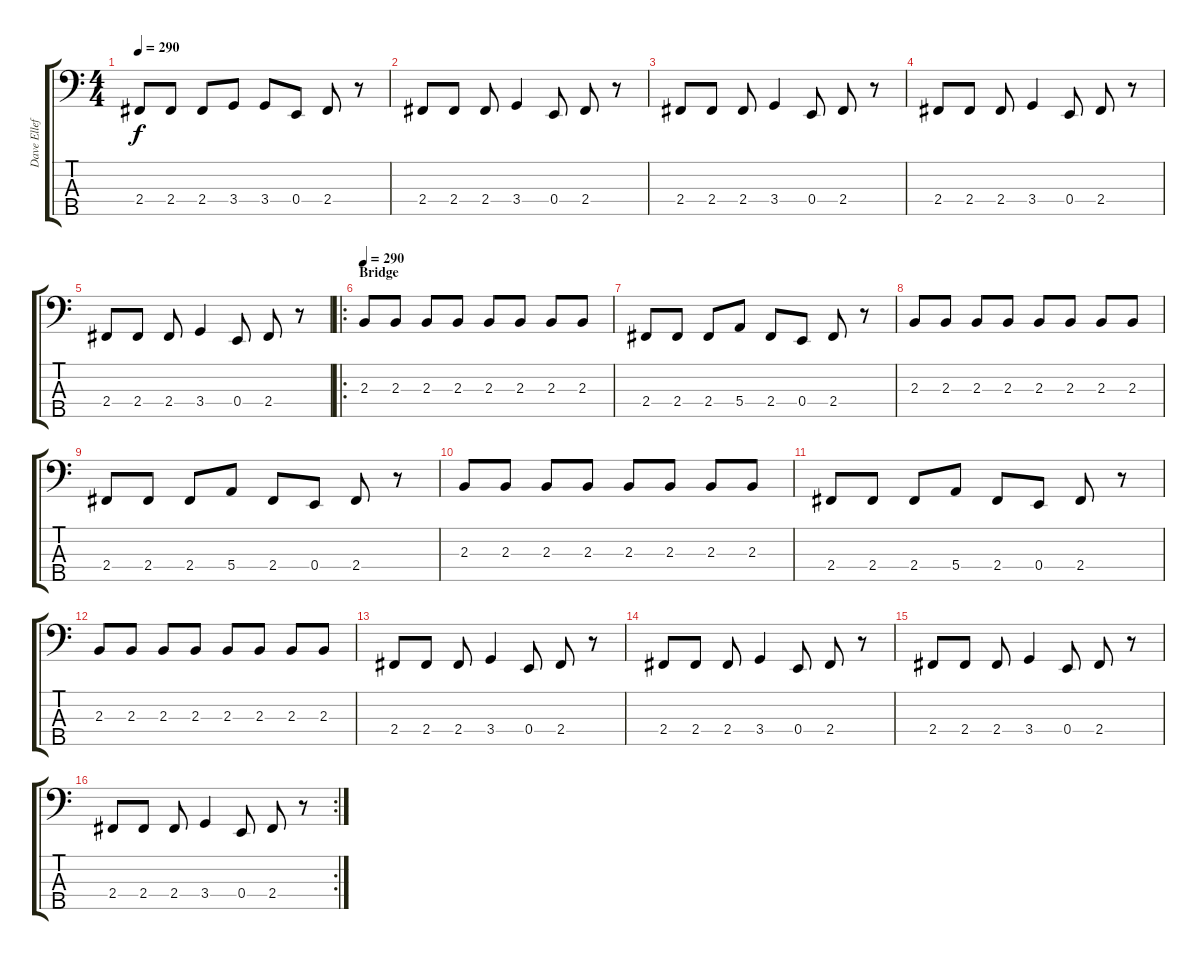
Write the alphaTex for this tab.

\track ("Dave Ellefson" "Dave Ellef") {instrument electricbasspick}
\staff {score tabs}
\tuning (G2 D2 A1 E1 B0) {hide}
\ts (4 4)
\tempo 290
\clef f4
\ks c
2.4.8{dy f} 2.4.8 2.4.8 3.4.8 3.4.8 0.4.8 2.4.8 r.8 |
2.4.8 2.4.8 2.4.8 3.4.4 0.4.8 2.4.8 r.8 |
2.4.8 2.4.8 2.4.8 3.4.4 0.4.8 2.4.8 r.8 |
2.4.8 2.4.8 2.4.8 3.4.4 0.4.8 2.4.8 r.8 |
2.4.8 2.4.8 2.4.8 3.4.4 0.4.8 2.4.8 r.8 |
\ro
\section ("" "Bridge")
\tempo 290
2.3.8 2.3.8 2.3.8 2.3.8 2.3.8 2.3.8 2.3.8 2.3.8 |
2.4.8 2.4.8 2.4.8 5.4.8 2.4.8 0.4.8 2.4.8 r.8 |
2.3.8 2.3.8 2.3.8 2.3.8 2.3.8 2.3.8 2.3.8 2.3.8 |
2.4.8 2.4.8 2.4.8 5.4.8 2.4.8 0.4.8 2.4.8 r.8 |
2.3.8 2.3.8 2.3.8 2.3.8 2.3.8 2.3.8 2.3.8 2.3.8 |
2.4.8 2.4.8 2.4.8 5.4.8 2.4.8 0.4.8 2.4.8 r.8 |
2.3.8 2.3.8 2.3.8 2.3.8 2.3.8 2.3.8 2.3.8 2.3.8 |
2.4.8 2.4.8 2.4.8 3.4.4 0.4.8 2.4.8 r.8 |
2.4.8 2.4.8 2.4.8 3.4.4 0.4.8 2.4.8 r.8 |
2.4.8 2.4.8 2.4.8 3.4.4 0.4.8 2.4.8 r.8 |
\rc 2
2.4.8 2.4.8 2.4.8 3.4.4 0.4.8 2.4.8 r.8
